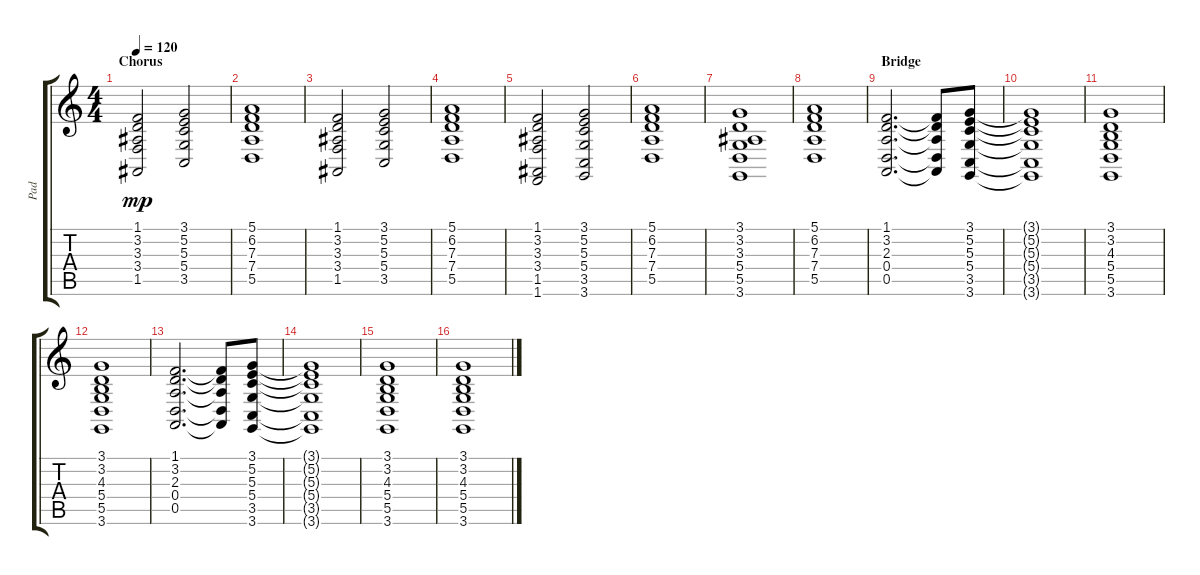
\track ("Pad" "Pad") {instrument pad2warm}
\staff {score tabs}
\tuning (E4 B3 G3 D3 A2 E2) {hide}
\ts (4 4)
\section ("" "Chorus")
\tempo 120
\clef g2
\ks c
(1.1 3.2 3.3 3.4 1.5).2{dy mp} (3.1 5.2 5.3 5.4 3.5).2 |
(5.1 6.2 7.3 7.4 5.5).1 |
(1.1 3.2 3.3 3.4 1.5).2 (3.1 5.2 5.3 5.4 3.5).2 |
(5.1 6.2 7.3 7.4 5.5).1 |
(1.1 3.2 3.3 3.4 1.5 1.6).2 (3.1 5.2 5.3 5.4 3.5 3.6).2 |
(5.1 6.2 7.3 7.4 5.5).1 |
(3.1 3.2 3.3 5.4 5.5 3.6).1 |
(5.1 6.2 7.3 7.4 5.5).1 |
\section ("" "Bridge")
(1.1 3.2 2.3 0.4 0.5).2{d} (1.1{t} 3.2{t} 2.3{t} 0.4{t} 0.5{t}).8 (3.1 5.2 5.3 5.4 3.5 3.6).8 |
(3.1{t} 5.2{t} 5.3{t} 5.4{t} 3.5{t} 3.6{t}).1 |
(3.1 3.2 4.3 5.4 5.5 3.6).1 |
(3.1 3.2 4.3 5.4 5.5 3.6).1 |
(1.1 3.2 2.3 0.4 0.5).2{d} (1.1{t} 3.2{t} 2.3{t} 0.4{t} 0.5{t}).8 (3.1 5.2 5.3 5.4 3.5 3.6).8 |
(3.1{t} 5.2{t} 5.3{t} 5.4{t} 3.5{t} 3.6{t}).1 |
(3.1 3.2 4.3 5.4 5.5 3.6).1 |
(3.1 3.2 4.3 5.4 5.5 3.6).1
